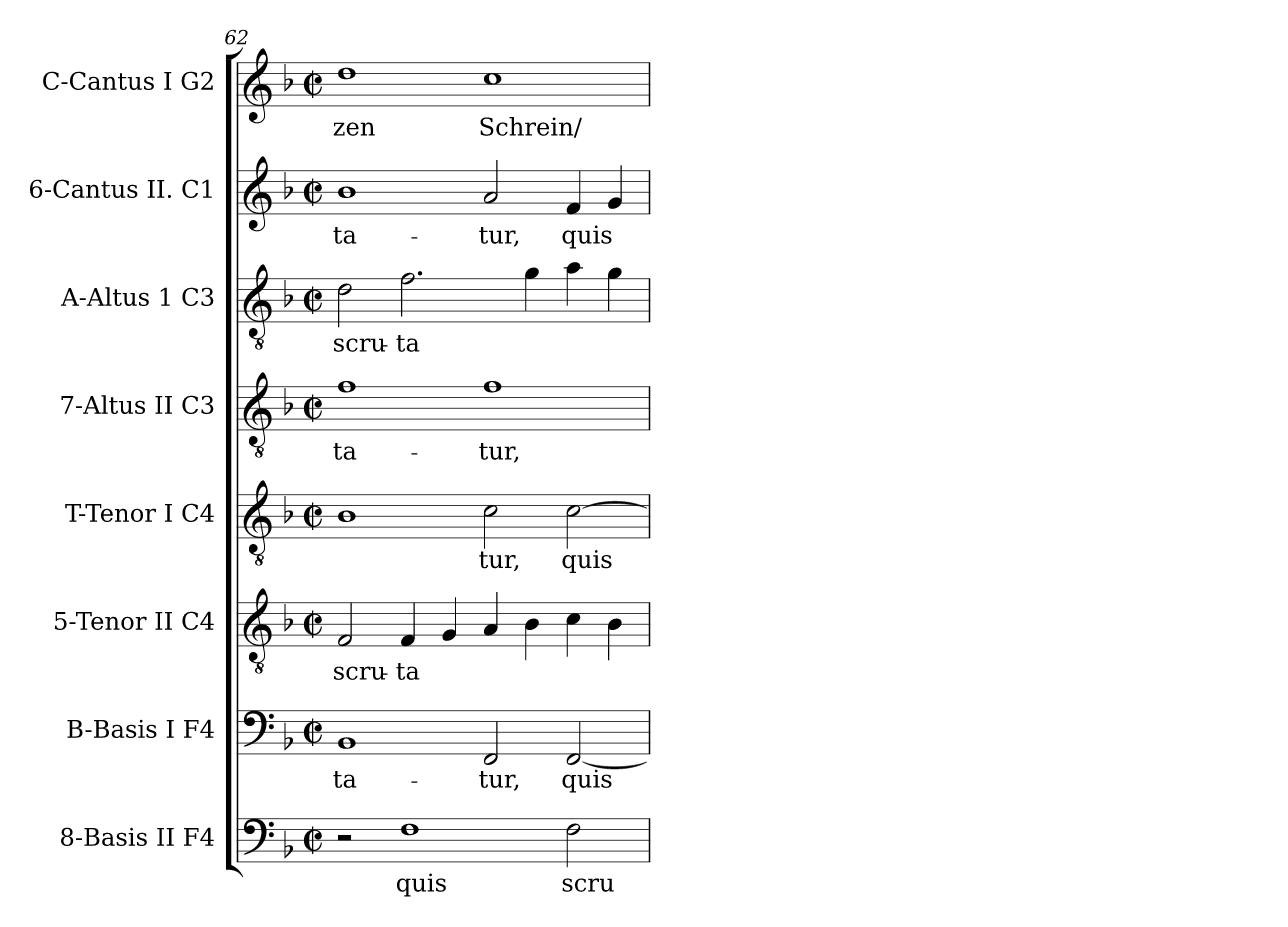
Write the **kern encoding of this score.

**kern	**text	**kern	**text	**kern	**text	**kern	**text	**kern	**text	**kern	**text	**kern	**text	**kern	**text
*part8	*part8	*part7	*part7	*part6	*part6	*part5	*part5	*part4	*part4	*part3	*part3	*part2	*part2	*part1	*part1
*staff8	*staff8	*staff7	*staff7	*staff6	*staff6	*staff5	*staff5	*staff4	*staff4	*staff3	*staff3	*staff2	*staff2	*staff1	*staff1
*I"8-Basis II  F4	*	*I"B-Basis I  F4	*	*I"5-Tenor II  C4	*	*I"T-Tenor I  C4	*	*I"7-Altus II  C3	*	*I"A-Altus 1  C3	*	*I"6-Cantus II.  C1	*	*I"C-Cantus I  G2	*
*	*	*I'B	*	*	*	*I'T	*	*	*	*I'A	*	*	*	*I'C	*
*clefF4	*	*clefF4	*	*clefGv2	*	*clefGv2	*	*clefGv2	*	*clefGv2	*	*clefG2	*	*clefG2	*
*k[b-]	*	*k[b-]	*	*k[b-]	*	*k[b-]	*	*k[b-]	*	*k[b-]	*	*k[b-]	*	*k[b-]	*
*F:	*	*F:	*	*F:	*	*F:	*	*F:	*	*F:	*	*F:	*	*F:	*
*M2/2	*	*M2/2	*	*M2/2	*	*M2/2	*	*M2/2	*	*M2/2	*	*M2/2	*	*M2/2	*
*met(c|)	*	*met(c|)	*	*met(c|)	*	*met(c|)	*	*met(c|)	*	*met(c|)	*	*met(c|)	*	*met(c|)	*
=62	=62	=62	=62	=62	=62	=62	=62	=62	=62	=62	=62	=62	=62	=62	=62
!	!	!	!LO:LY:b:cj	!	!LO:LY:b:cj	!	!LO:LY:b:cj	!	!LO:LY:b:cj	!	!LO:LY:b:cj	!	!LO:LY:b:cj	!	!LO:LY:b:cj
2r	.	1BB-	-ta-	2F/	scru-	1B-	--	1f	-ta-	2d\	scru-	1b-	-ta-	1dd	-zen
!	!LO:LY:b:cj	!	!	!	!LO:LY:b:cj	!	!	!	!	!	!LO:LY:b:cj	!	!	!	!
1F	quis	.	.	4F/	-ta-	.	.	.	.	2.f\	-ta-	.	.	.	.
!	!	!	!	!	!LO:LY:b:cj	!	!	!	!	!	!	!	!	!	!
.	.	.	.	4G/	--	.	.	.	.	.	.	.	.	.	.
!	!	!	!LO:LY:b:cj	!	!LO:LY:b:cj	!	!LO:LY:b:cj	!	!LO:LY:b:cj	!	!	!	!LO:LY:b:cj	!	!LO:LY:b:cj
.	.	2FF/	-tur,	4A/	--	2c\	-tur,	1f	-tur,	.	.	2a/	-tur,	1cc	Schrein/
!	!	!	!	!	!LO:LY:b:cj	!	!	!	!	!	!LO:LY:b:cj	!	!	!	!
.	.	.	.	4B-\	--	.	.	.	.	4g\	--	.	.	.	.
!	!LO:LY:b:cj	!	!LO:LY:b:cj	!	!LO:LY:b:cj	!	!LO:LY:b:cj	!	!	!	!LO:LY:b:cj	!	!LO:LY:b:cj	!	!
2F\	scru-	[<2FF/	quis	4c\	--	[>2c\	quis	.	.	4a\	--	4f/	quis	.	.
!	!	!	!	!	!LO:LY:b:cj	!	!	!	!	!	!LO:LY:b:cj	!	!LO:LY:b:cj	!	!
.	.	.	.	4B-\	--	.	.	.	.	4g\	--	4g/	.	.	.
=	=	=	=	=	=	=	=	=	=	=	=	=	=	=	=
*-	*-	*-	*-	*-	*-	*-	*-	*-	*-	*-	*-	*-	*-	*-	*-
